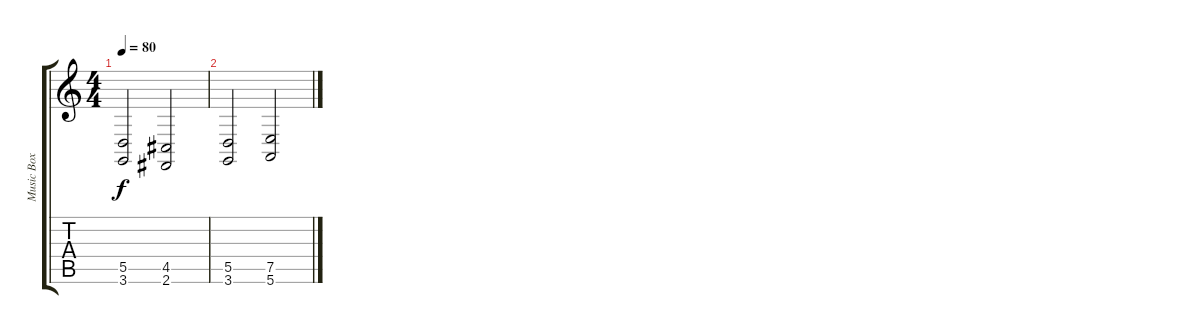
\track ("Music Box" "Music Box") {instrument musicbox}
\staff {score tabs}
\tuning (E4 B3 G3 D3 A2 E2) {hide}
\ts (4 4)
\tempo 80
\clef g2
\ks c
(5.5 3.6).2{dy f} (4.5 2.6).2 |
(5.5 3.6).2 (7.5 5.6).2
